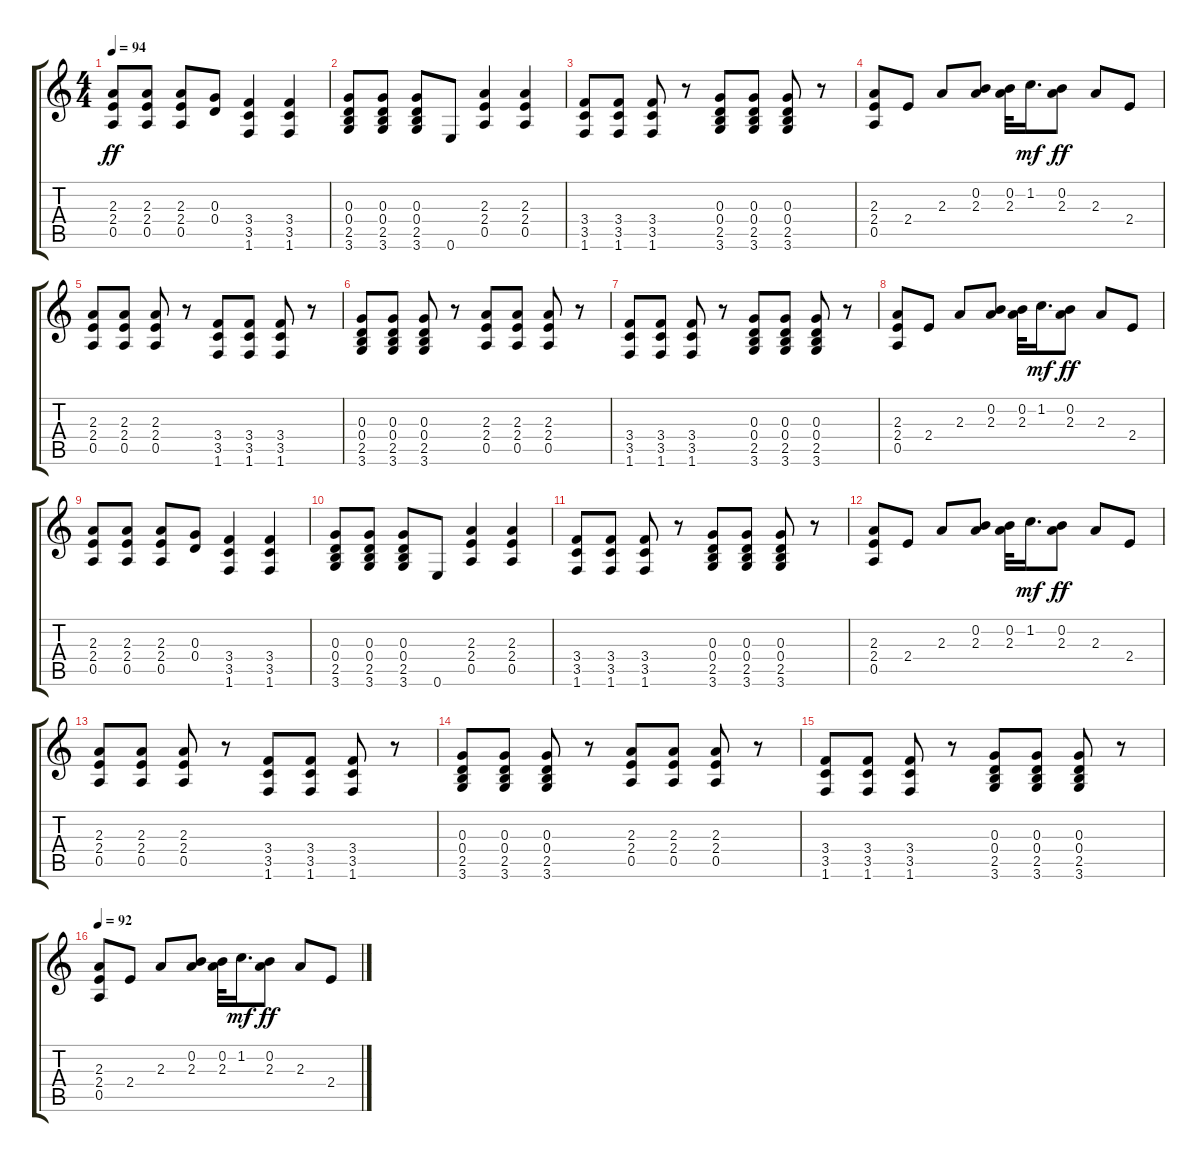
\track "" {instrument overdrivenguitar}
\staff {score tabs}
\tuning (E4 B3 G3 D3 A2 E2) {hide}
\ts (4 4)
\tempo 94
\clef g2
\ks c
(2.3 2.4 0.5).8{dy ff} (2.3 2.4 0.5).8 (2.3 2.4 0.5).8 (0.3 0.4).8 (3.4 3.5 1.6).4 (3.4 3.5 1.6).4 |
(0.3 0.4 2.5 3.6).8 (0.3 0.4 2.5 3.6).8 (0.3 0.4 2.5 3.6).8 0.6.8 (2.3 2.4 0.5).4 (2.3 2.4 0.5).4 |
(3.4 3.5 1.6).8 (3.4 3.5 1.6).8 (3.4 3.5 1.6).8 r.8 (0.3 0.4 2.5 3.6).8 (0.3 0.4 2.5 3.6).8 (0.3 0.4 2.5 3.6).8 r.8 |
(2.3 2.4 0.5).8 2.4.8 2.3.8 (0.2 2.3).8 (0.2 2.3).32 1.2.16{d dy mf} (0.2 2.3).8{dy ff} 2.3.8 2.4.8 |
(2.3 2.4 0.5).8 (2.3 2.4 0.5).8 (2.3 2.4 0.5).8 r.8 (3.4 3.5 1.6).8 (3.4 3.5 1.6).8 (3.4 3.5 1.6).8 r.8 |
(0.3 0.4 2.5 3.6).8 (0.3 0.4 2.5 3.6).8 (0.3 0.4 2.5 3.6).8 r.8 (2.3 2.4 0.5).8 (2.3 2.4 0.5).8 (2.3 2.4 0.5).8 r.8 |
(3.4 3.5 1.6).8 (3.4 3.5 1.6).8 (3.4 3.5 1.6).8 r.8 (0.3 0.4 2.5 3.6).8 (0.3 0.4 2.5 3.6).8 (0.3 0.4 2.5 3.6).8 r.8 |
(2.3 2.4 0.5).8 2.4.8 2.3.8 (0.2 2.3).8 (0.2 2.3).32 1.2.16{d dy mf} (0.2 2.3).8{dy ff} 2.3.8 2.4.8 |
(2.3 2.4 0.5).8 (2.3 2.4 0.5).8 (2.3 2.4 0.5).8 (0.3 0.4).8 (3.4 3.5 1.6).4 (3.4 3.5 1.6).4 |
(0.3 0.4 2.5 3.6).8 (0.3 0.4 2.5 3.6).8 (0.3 0.4 2.5 3.6).8 0.6.8 (2.3 2.4 0.5).4 (2.3 2.4 0.5).4 |
(3.4 3.5 1.6).8 (3.4 3.5 1.6).8 (3.4 3.5 1.6).8 r.8 (0.3 0.4 2.5 3.6).8 (0.3 0.4 2.5 3.6).8 (0.3 0.4 2.5 3.6).8 r.8 |
(2.3 2.4 0.5).8 2.4.8 2.3.8 (0.2 2.3).8 (0.2 2.3).32 1.2.16{d dy mf} (0.2 2.3).8{dy ff} 2.3.8 2.4.8 |
(2.3 2.4 0.5).8 (2.3 2.4 0.5).8 (2.3 2.4 0.5).8 r.8 (3.4 3.5 1.6).8 (3.4 3.5 1.6).8 (3.4 3.5 1.6).8 r.8 |
(0.3 0.4 2.5 3.6).8 (0.3 0.4 2.5 3.6).8 (0.3 0.4 2.5 3.6).8 r.8 (2.3 2.4 0.5).8 (2.3 2.4 0.5).8 (2.3 2.4 0.5).8 r.8 |
(3.4 3.5 1.6).8 (3.4 3.5 1.6).8 (3.4 3.5 1.6).8 r.8 (0.3 0.4 2.5 3.6).8 (0.3 0.4 2.5 3.6).8 (0.3 0.4 2.5 3.6).8 r.8 |
\tempo 92
(2.3 2.4 0.5).8 2.4.8 2.3.8 (0.2 2.3).8 (0.2 2.3).32 1.2.16{d dy mf} (0.2 2.3).8{dy ff} 2.3.8 2.4.8
